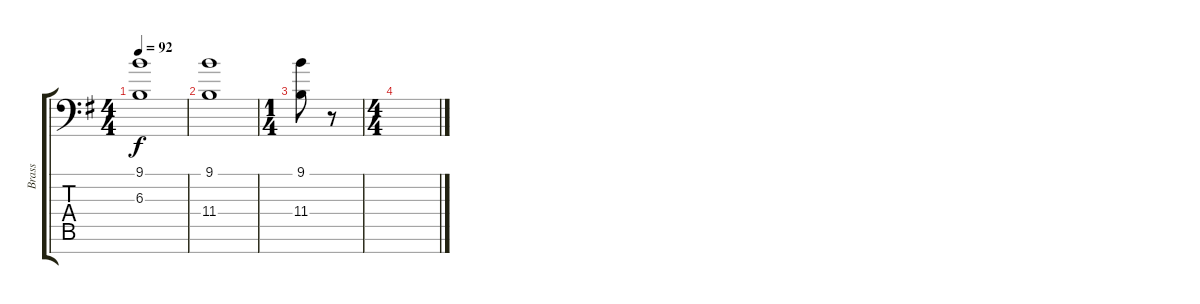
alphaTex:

\track ("Brass" "Brass") {instrument brasssection}
\staff {score tabs}
\tuning (D4 A3 F3 C3 G2 D2 A1) {hide}
\ts (4 4)
\tempo 92
\clef f4
\ks g
(9.1 6.3).1{dy f} |
(9.1 11.4).1 |
\ts (1 4)
(9.1 11.4).8 r.8 |
\ts (4 4)
